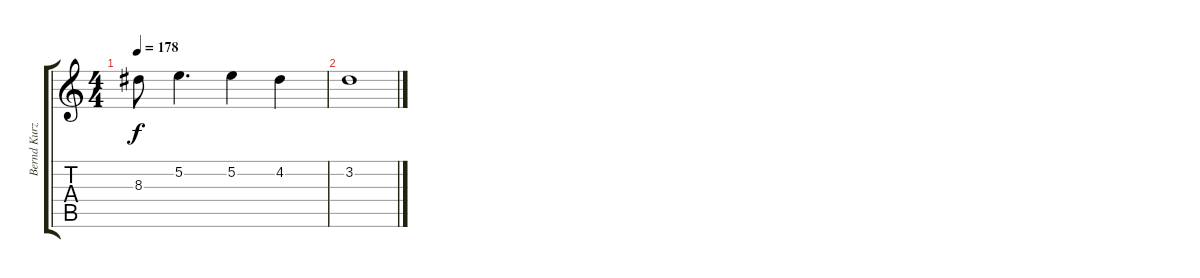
\track ("Bernd Kurzke" "Bernd Kurz") {instrument distortionguitar}
\staff {score tabs}
\tuning (E4 B3 G3 D3 A2 E2) {hide}
\ts (4 4)
\tempo 178
\clef g2
\ks c
8.3{t}.8{dy f} 5.2.4{d} 5.2.4 4.2.4 |
3.2.1
